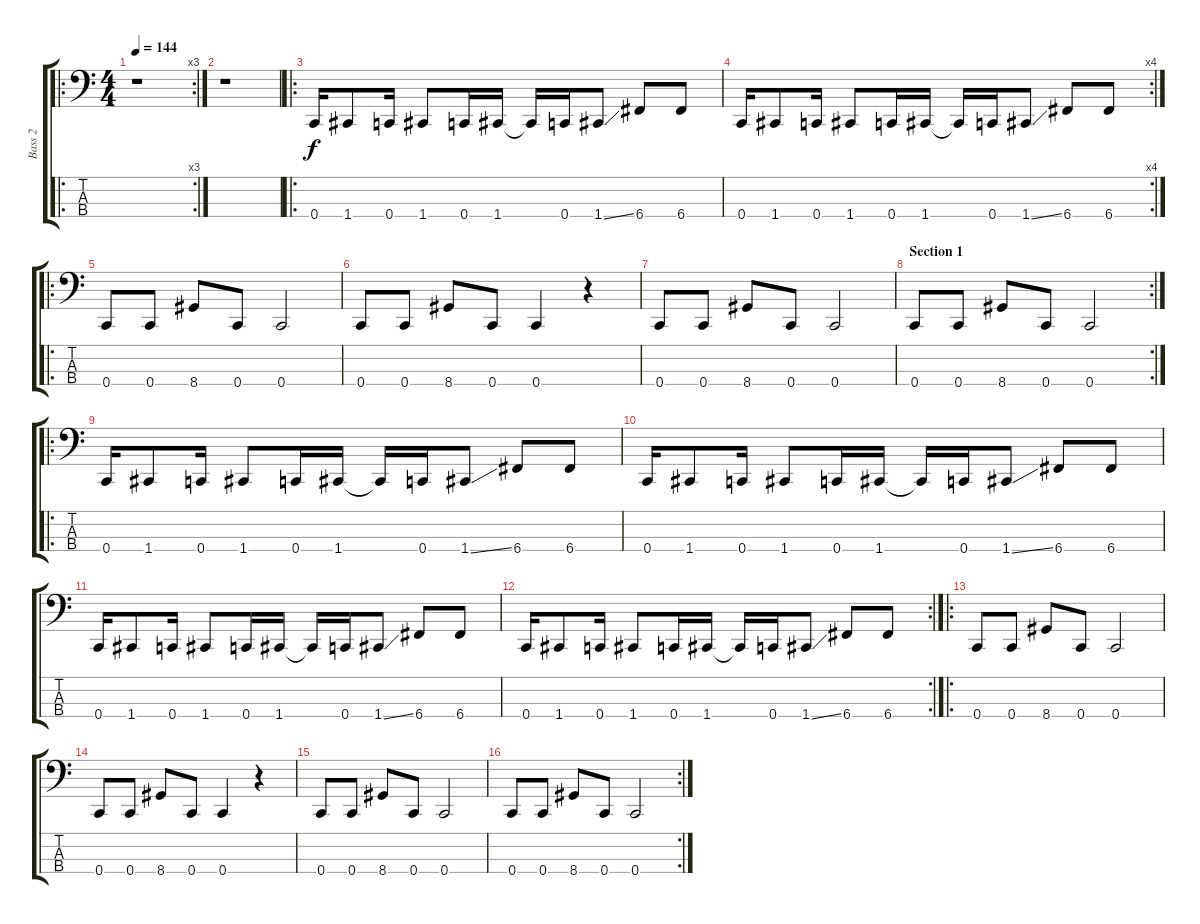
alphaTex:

\track ("Bass 2" "Bass 2") {instrument electricbasspick}
\staff {score tabs}
\tuning (F2 C2 G1 C1) {hide}
\ro
\rc 3
\ts (4 4)
\tempo 144
\clef f4
\ks c
r.1{dy f instrument electricbasspick} |
r.1 |
\ro
0.4.16 1.4.8 0.4.16 1.4.8 0.4.16 1.4.16 1.4{t}.16 0.4.16 1.4{ss}.8 6.4.8 6.4.8 |
\rc 4
0.4.16 1.4.8 0.4.16 1.4.8 0.4.16 1.4.16 1.4{t}.16 0.4.16 1.4{ss}.8 6.4.8 6.4.8 |
\ro
0.4.8 0.4.8 8.4.8 0.4.8 0.4.2 |
0.4.8 0.4.8 8.4.8 0.4.8 0.4.4 r.4 |
0.4.8 0.4.8 8.4.8 0.4.8 0.4.2 |
\rc 2
\section ("" "Section 1")
0.4.8 0.4.8 8.4.8 0.4.8 0.4.2 |
\ro
0.4.16 1.4.8 0.4.16 1.4.8 0.4.16 1.4.16 1.4{t}.16 0.4.16 1.4{ss}.8 6.4.8 6.4.8 |
0.4.16 1.4.8 0.4.16 1.4.8 0.4.16 1.4.16 1.4{t}.16 0.4.16 1.4{ss}.8 6.4.8 6.4.8 |
0.4.16 1.4.8 0.4.16 1.4.8 0.4.16 1.4.16 1.4{t}.16 0.4.16 1.4{ss}.8 6.4.8 6.4.8 |
\rc 2
0.4.16 1.4.8 0.4.16 1.4.8 0.4.16 1.4.16 1.4{t}.16 0.4.16 1.4{ss}.8 6.4.8 6.4.8 |
\ro
0.4.8 0.4.8 8.4.8 0.4.8 0.4.2 |
0.4.8 0.4.8 8.4.8 0.4.8 0.4.4 r.4 |
0.4.8 0.4.8 8.4.8 0.4.8 0.4.2 |
\rc 2
0.4.8 0.4.8 8.4.8 0.4.8 0.4.2
